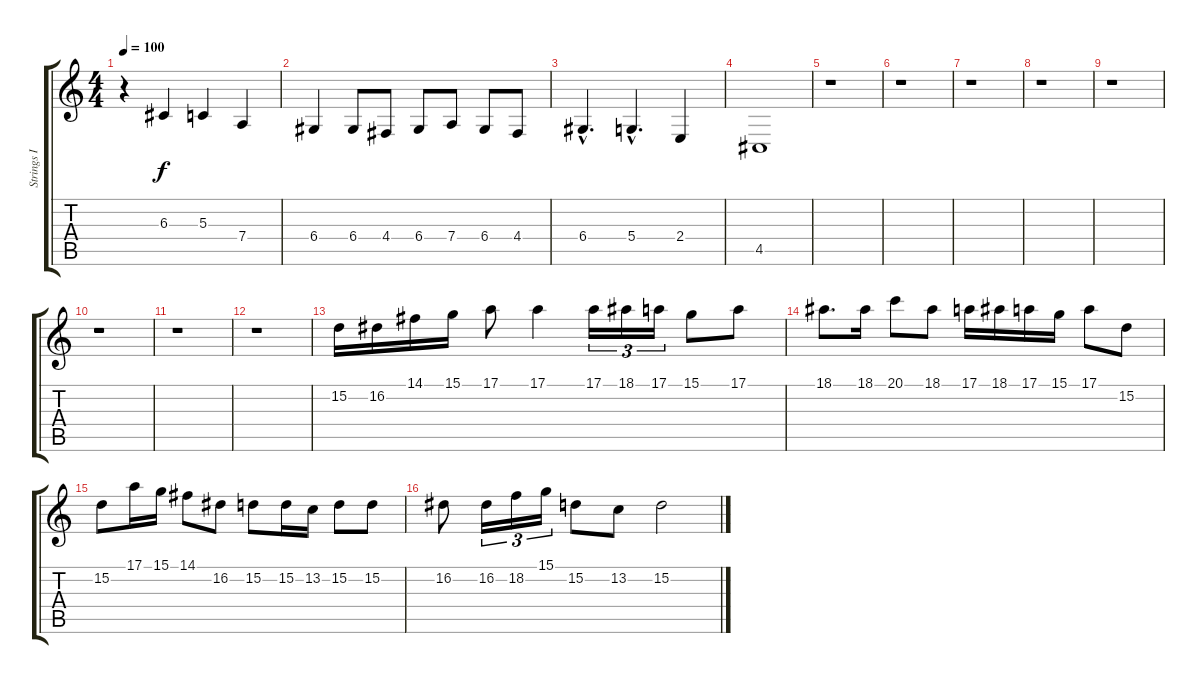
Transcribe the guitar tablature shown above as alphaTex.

\track ("Strings I" "Strings I") {instrument stringensemble1}
\staff {score tabs}
\tuning (E4 B3 G3 D3 A2 E2) {hide}
\ts (4 4)
\tempo 100
\clef g2
\ks c
r.4{dy f} 6.3.4 5.3.4 7.4.4 |
6.4.4 6.4.8 4.4.8 6.4.8 7.4.8 6.4.8 4.4.8 |
6.4{hac}.4{d} 5.4{hac}.4{d} 2.4.4 |
4.5.1 |
r.1 |
r.1 |
r.1 |
r.1 |
r.1 |
r.1 |
r.1 |
r.1 |
15.2.16{volume 10} 16.2.16 14.1.16 15.1.16 17.1.8 17.1.4 17.1.16{tu (3 2)} 18.1.16{tu (3 2)} 17.1.16{tu (3 2)} 15.1.8 17.1.8 |
18.1.8{d} 18.1.16 20.1.8 18.1.8 17.1.16 18.1.16 17.1.16 15.1.16 17.1.8 15.2.8 |
15.2.8 17.1.16 15.1.16 14.1.8 16.2.8 15.2.8 15.2.16 13.2.16 15.2.8 15.2.8 |
16.2.8 16.2.16{tu (3 2)} 18.2.16{tu (3 2)} 15.1.16{tu (3 2)} 15.2.8 13.2.8 15.2.2
